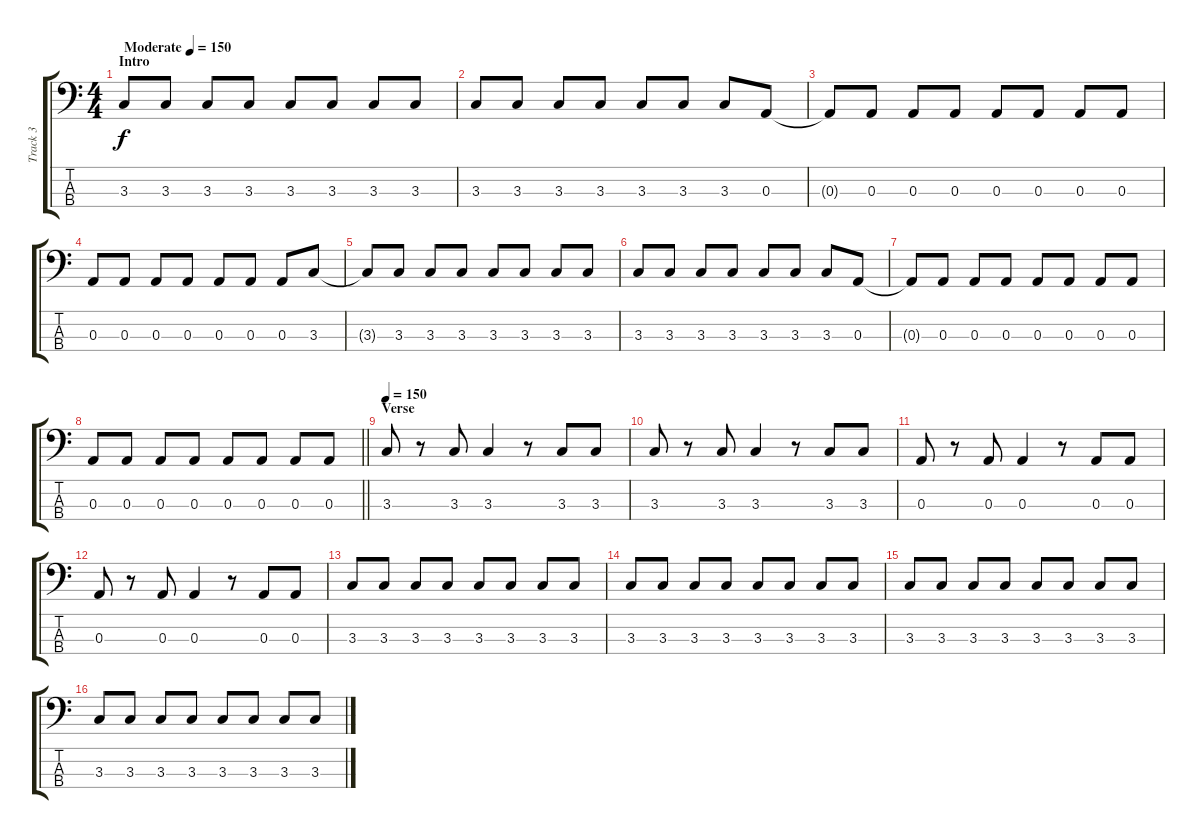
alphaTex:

\track ("Track 3" "Track 3") {instrument electricbasspick}
\staff {score tabs}
\tuning (G2 D2 A1 D1) {hide}
\ts (4 4)
\section ("" "Intro")
\tempo (150 "Moderate")
\clef f4
\ks c
3.3.8{dy f instrument electricbasspick} 3.3.8 3.3.8 3.3.8 3.3.8 3.3.8 3.3.8 3.3.8 |
3.3.8 3.3.8 3.3.8 3.3.8 3.3.8 3.3.8 3.3.8 0.3.8 |
0.3{t}.8 0.3.8 0.3.8 0.3.8 0.3.8 0.3.8 0.3.8 0.3.8 |
0.3.8 0.3.8 0.3.8 0.3.8 0.3.8 0.3.8 0.3.8 3.3.8 |
3.3{t}.8 3.3.8 3.3.8 3.3.8 3.3.8 3.3.8 3.3.8 3.3.8 |
3.3.8 3.3.8 3.3.8 3.3.8 3.3.8 3.3.8 3.3.8 0.3.8 |
0.3{t}.8 0.3.8 0.3.8 0.3.8 0.3.8 0.3.8 0.3.8 0.3.8 |
\barLineRight lightlight
0.3.8 0.3.8 0.3.8 0.3.8 0.3.8 0.3.8 0.3.8 0.3.8 |
\section ("" "Verse")
\tempo 120
\tempo 150
3.3.8 r.8 3.3.8 3.3.4 r.8 3.3.8 3.3.8 |
3.3.8 r.8 3.3.8 3.3.4 r.8 3.3.8 3.3.8 |
0.3.8 r.8 0.3.8 0.3.4 r.8 0.3.8 0.3.8 |
0.3.8 r.8 0.3.8 0.3.4 r.8 0.3.8 0.3.8 |
3.3.8 3.3.8 3.3.8 3.3.8 3.3.8 3.3.8 3.3.8 3.3.8 |
3.3.8 3.3.8 3.3.8 3.3.8 3.3.8 3.3.8 3.3.8 3.3.8 |
3.3.8 3.3.8 3.3.8 3.3.8 3.3.8 3.3.8 3.3.8 3.3.8 |
3.3.8 3.3.8 3.3.8 3.3.8 3.3.8 3.3.8 3.3.8 3.3.8
